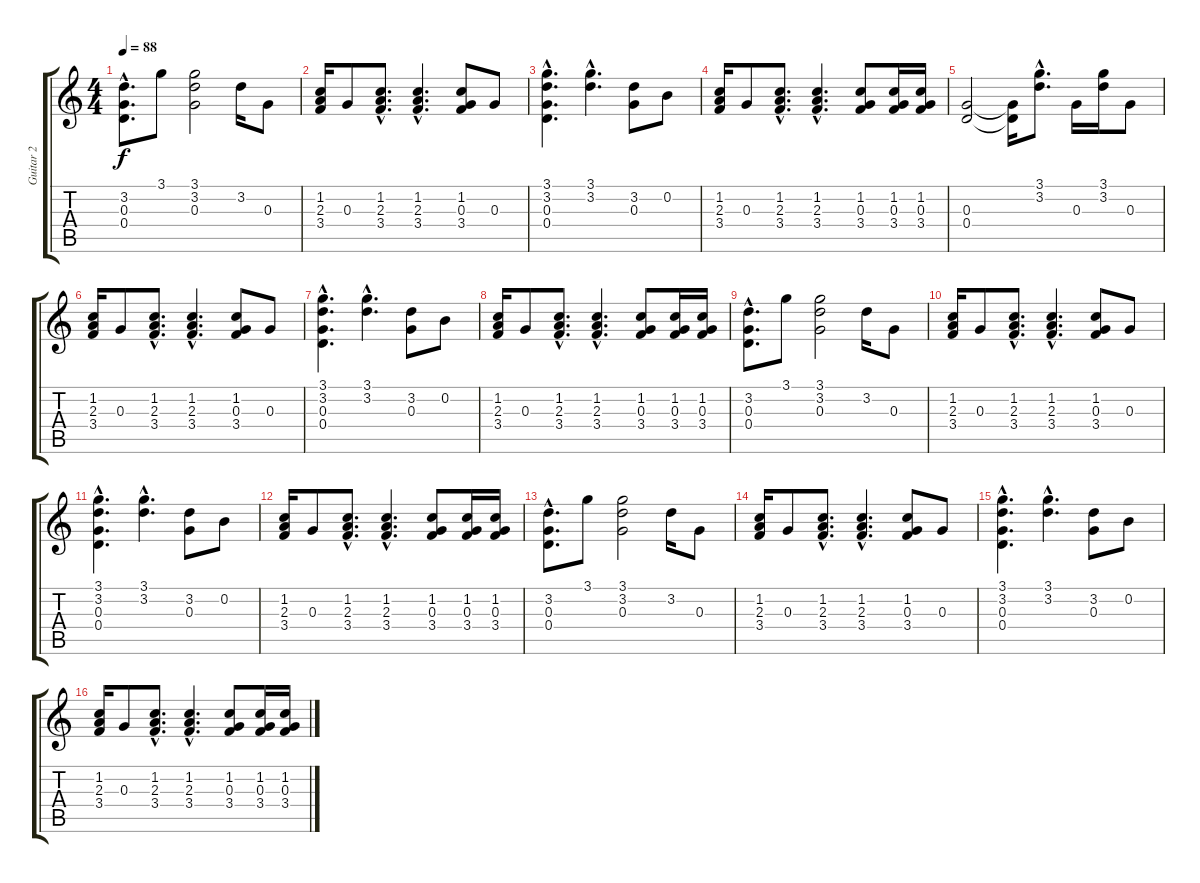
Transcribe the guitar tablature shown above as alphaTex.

\track ("Guitar 2" "Guitar 2") {instrument electricguitarclean}
\staff {score tabs}
\tuning (E4 B3 G3 D3 A2 E2) {hide}
\ts (4 4)
\tempo 88
\clef g2
\ks c
(3.2{hac} 0.3{hac} 0.4{hac}).8{d dy f} 3.1.8 (3.1 3.2 0.3).2 3.2.16 0.3.8 |
(1.2 2.3 3.4).16 0.3.8 (1.2{hac} 2.3{hac} 3.4{hac}).8{d} (1.2{hac} 2.3{hac} 3.4{hac}).4{d} (1.2 0.3 3.4).8 0.3.8 |
(3.1{hac} 3.2{hac} 0.3{hac} 0.4{hac}).4{d} (3.1{hac} 3.2{hac}).4{d} (3.2 0.3).8 0.2.8 |
(1.2 2.3 3.4).16 0.3.8 (1.2{hac} 2.3{hac} 3.4{hac}).8{d} (1.2{hac} 2.3{hac} 3.4{hac}).4{d} (1.2 0.3 3.4).8 (1.2 0.3 3.4).16 (1.2 0.3 3.4).16 |
(0.3 0.4).2 (0.3{t} 0.4{t}).16 (3.1{hac} 3.2{hac}).8{d} 0.3.16 (3.1 3.2).16 0.3.8 |
(1.2 2.3 3.4).16 0.3.8 (1.2{hac} 2.3{hac} 3.4{hac}).8{d} (1.2{hac} 2.3{hac} 3.4{hac}).4{d} (1.2 0.3 3.4).8 0.3.8 |
(3.1{hac} 3.2{hac} 0.3{hac} 0.4{hac}).4{d} (3.1{hac} 3.2{hac}).4{d} (3.2 0.3).8 0.2.8 |
(1.2 2.3 3.4).16 0.3.8 (1.2{hac} 2.3{hac} 3.4{hac}).8{d} (1.2{hac} 2.3{hac} 3.4{hac}).4{d} (1.2 0.3 3.4).8 (1.2 0.3 3.4).16 (1.2 0.3 3.4).16 |
(3.2{hac} 0.3{hac} 0.4{hac}).8{d} 3.1.8 (3.1 3.2 0.3).2 3.2.16 0.3.8 |
(1.2 2.3 3.4).16 0.3.8 (1.2{hac} 2.3{hac} 3.4{hac}).8{d} (1.2{hac} 2.3{hac} 3.4{hac}).4{d} (1.2 0.3 3.4).8 0.3.8 |
(3.1{hac} 3.2{hac} 0.3{hac} 0.4{hac}).4{d} (3.1{hac} 3.2{hac}).4{d} (3.2 0.3).8 0.2.8 |
(1.2 2.3 3.4).16 0.3.8 (1.2{hac} 2.3{hac} 3.4{hac}).8{d} (1.2{hac} 2.3{hac} 3.4{hac}).4{d} (1.2 0.3 3.4).8 (1.2 0.3 3.4).16 (1.2 0.3 3.4).16 |
(3.2{hac} 0.3{hac} 0.4{hac}).8{d} 3.1.8 (3.1 3.2 0.3).2 3.2.16 0.3.8 |
(1.2 2.3 3.4).16 0.3.8 (1.2{hac} 2.3{hac} 3.4{hac}).8{d} (1.2{hac} 2.3{hac} 3.4{hac}).4{d} (1.2 0.3 3.4).8 0.3.8 |
(3.1{hac} 3.2{hac} 0.3{hac} 0.4{hac}).4{d} (3.1{hac} 3.2{hac}).4{d} (3.2 0.3).8 0.2.8 |
(1.2 2.3 3.4).16 0.3.8 (1.2{hac} 2.3{hac} 3.4{hac}).8{d} (1.2{hac} 2.3{hac} 3.4{hac}).4{d} (1.2 0.3 3.4).8 (1.2 0.3 3.4).16 (1.2 0.3 3.4).16
